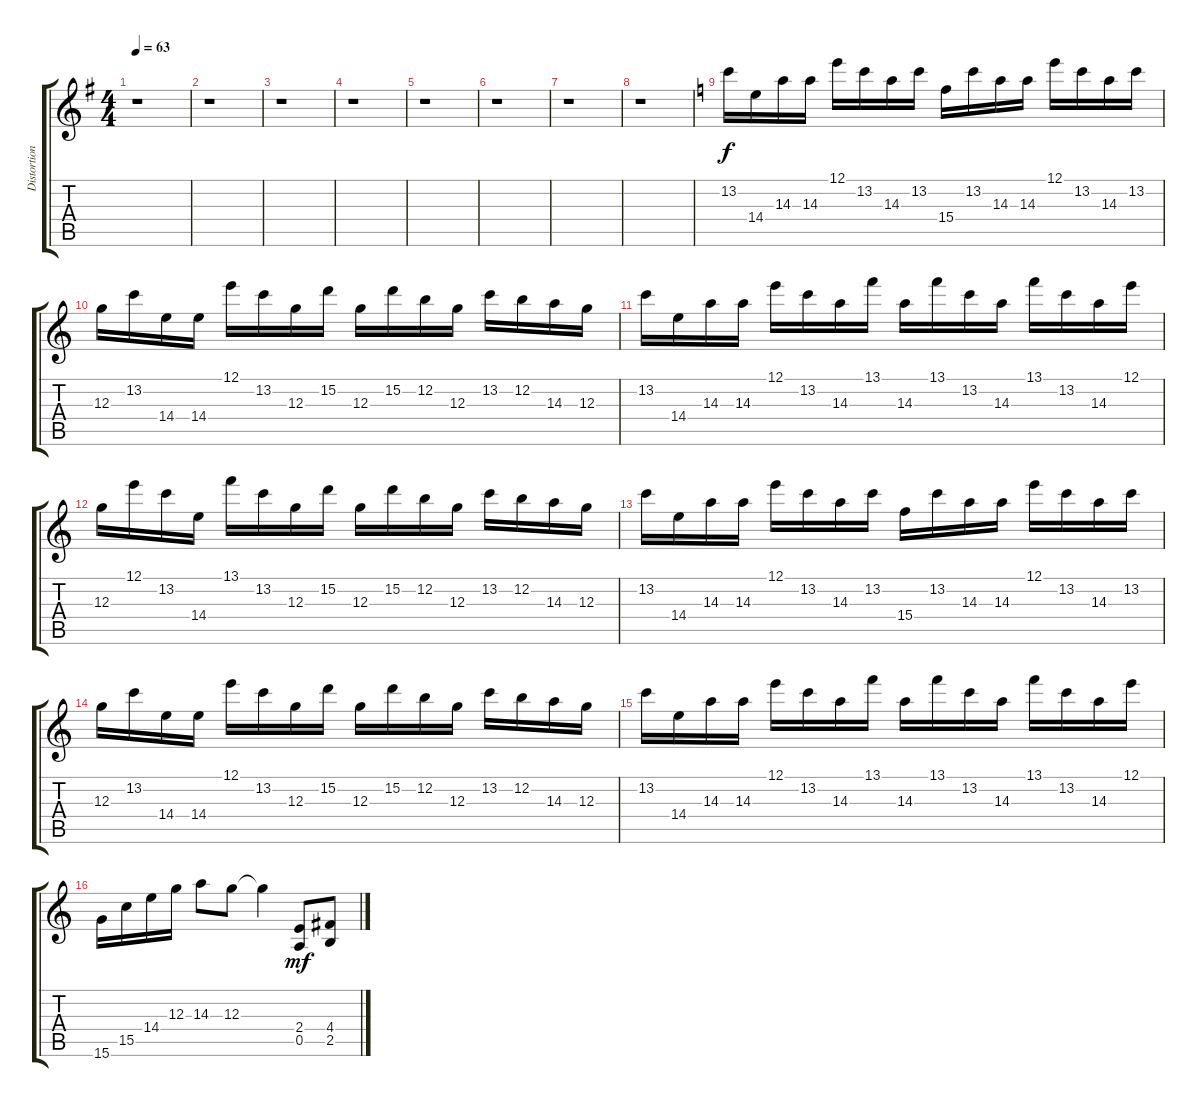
\track ("Distortion" "Distortion") {instrument overdrivenguitar}
\staff {score tabs}
\tuning (E4 B3 G3 D3 A2 E2) {hide}
\ts (4 4)
\tempo 63
\clef g2
\ks g
r.1{dy mf} |
r.1 |
r.1 |
r.1 |
r.1 |
r.1 |
r.1 |
r.1 |
\ks c
13.2.16{dy f instrument orchestralharp} 14.4.16 14.3.16 14.3.16 12.1.16 13.2.16 14.3.16 13.2.16 15.4.16 13.2.16 14.3.16 14.3.16 12.1.16 13.2.16 14.3.16 13.2.16 |
12.3.16 13.2.16 14.4.16 14.4.16 12.1.16 13.2.16 12.3.16 15.2.16 12.3.16 15.2.16 12.2.16 12.3.16 13.2.16 12.2.16 14.3.16 12.3.16 |
13.2.16 14.4.16 14.3.16 14.3.16 12.1.16 13.2.16 14.3.16 13.1.16 14.3.16 13.1.16 13.2.16 14.3.16 13.1.16 13.2.16 14.3.16 12.1.16 |
12.3.16 12.1.16 13.2.16 14.4.16 13.1.16 13.2.16 12.3.16 15.2.16 12.3.16 15.2.16 12.2.16 12.3.16 13.2.16 12.2.16 14.3.16 12.3.16 |
13.2.16 14.4.16 14.3.16 14.3.16 12.1.16 13.2.16 14.3.16 13.2.16 15.4.16 13.2.16 14.3.16 14.3.16 12.1.16 13.2.16 14.3.16 13.2.16 |
12.3.16 13.2.16 14.4.16 14.4.16 12.1.16 13.2.16 12.3.16 15.2.16 12.3.16 15.2.16 12.2.16 12.3.16 13.2.16 12.2.16 14.3.16 12.3.16 |
13.2.16 14.4.16 14.3.16 14.3.16 12.1.16 13.2.16 14.3.16 13.1.16 14.3.16 13.1.16 13.2.16 14.3.16 13.1.16 13.2.16 14.3.16 12.1.16 |
15.6.16 15.5.16 14.4.16 12.3.16 14.3.8 12.3.8 12.3{t}.4 (2.4 0.5).8{dy mf instrument overdrivenguitar} (4.4 2.5).8
